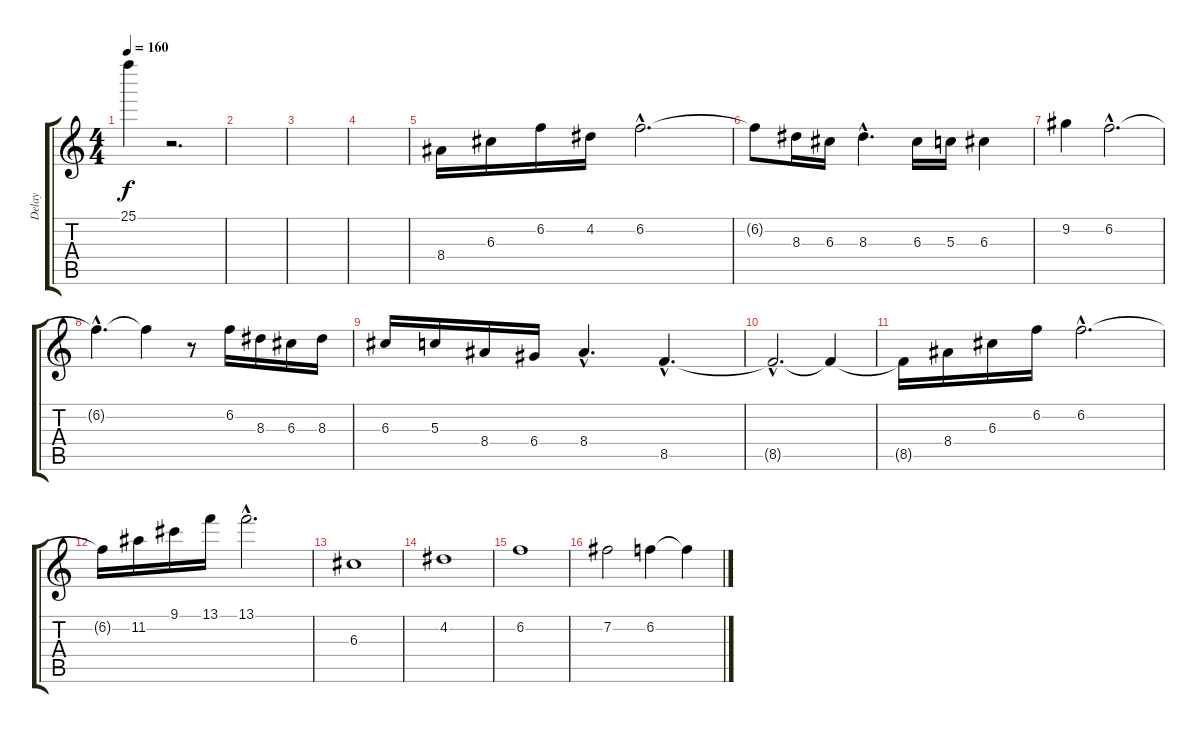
\track ("Delay" "Delay") {instrument overdrivenguitar}
\staff {score tabs}
\tuning (E4 B3 G3 D3 A2 E2) {hide}
\ts (4 4)
\section ("" "")
\tempo 160
\clef g2
\ks c
25.1{t}.4{dy f} r.2{d} |
|
|
|
\section ("" "")
8.4.16 6.3.16 6.2.16 4.2.16 6.2{hac}.2{d} |
6.2{t}.8 8.3.16 6.3.16 8.3{hac}.4{d} 6.3.16 5.3.16 6.3.4 |
9.2.4 6.2{hac}.2{d} |
6.2{hac t}.4{d} 6.2{t}.4 r.8 6.2.16 8.3.16 6.3.16 8.3.16 |
6.3.16 5.3.16 8.4.16 6.4.16 8.4{hac}.4{d} 8.5{hac}.4{d} |
8.5{hac t}.2{d} 8.5{t}.4 |
8.5{t}.16 8.4.16 6.3.16 6.2.16 6.2{hac}.2{d} |
6.2{t}.16 11.2.16 9.1.16 13.1.16 13.1{hac}.2{d} |
\section ("" "")
6.3.1{volume 14} |
4.2.1 |
6.2.1 |
7.2.2 6.2.4 6.2{t}.4
